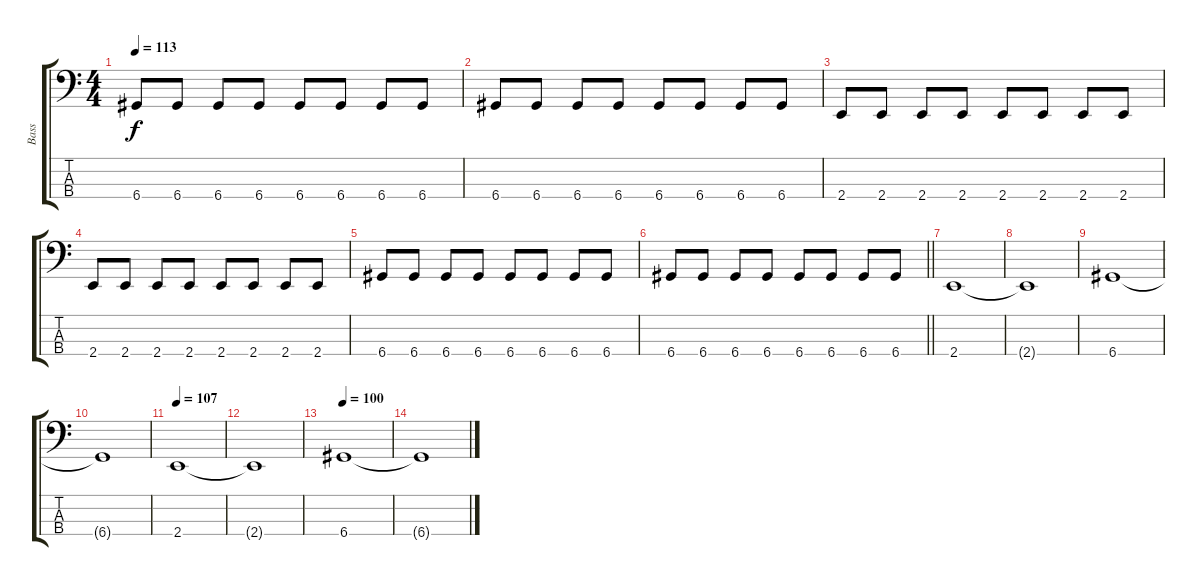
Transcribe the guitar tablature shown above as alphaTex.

\track ("Bass" "Bass") {instrument synthbass2}
\staff {score tabs}
\tuning (G2 D2 A1 D1) {hide}
\ts (4 4)
\tempo 113
\clef f4
\ks c
6.4.8{dy f} 6.4.8 6.4.8 6.4.8 6.4.8 6.4.8 6.4.8 6.4.8 |
6.4.8 6.4.8 6.4.8 6.4.8 6.4.8 6.4.8 6.4.8 6.4.8 |
2.4.8 2.4.8 2.4.8 2.4.8 2.4.8 2.4.8 2.4.8 2.4.8 |
2.4.8 2.4.8 2.4.8 2.4.8 2.4.8 2.4.8 2.4.8 2.4.8 |
6.4.8 6.4.8 6.4.8 6.4.8 6.4.8 6.4.8 6.4.8 6.4.8 |
\barLineRight lightlight
6.4.8 6.4.8 6.4.8 6.4.8 6.4.8 6.4.8 6.4.8 6.4.8 |
2.4.1 |
2.4{t}.1 |
6.4.1 |
6.4{t}.1 |
\tempo 107
2.4.1 |
2.4{t}.1 |
\tempo 100
6.4.1 |
6.4{t}.1
